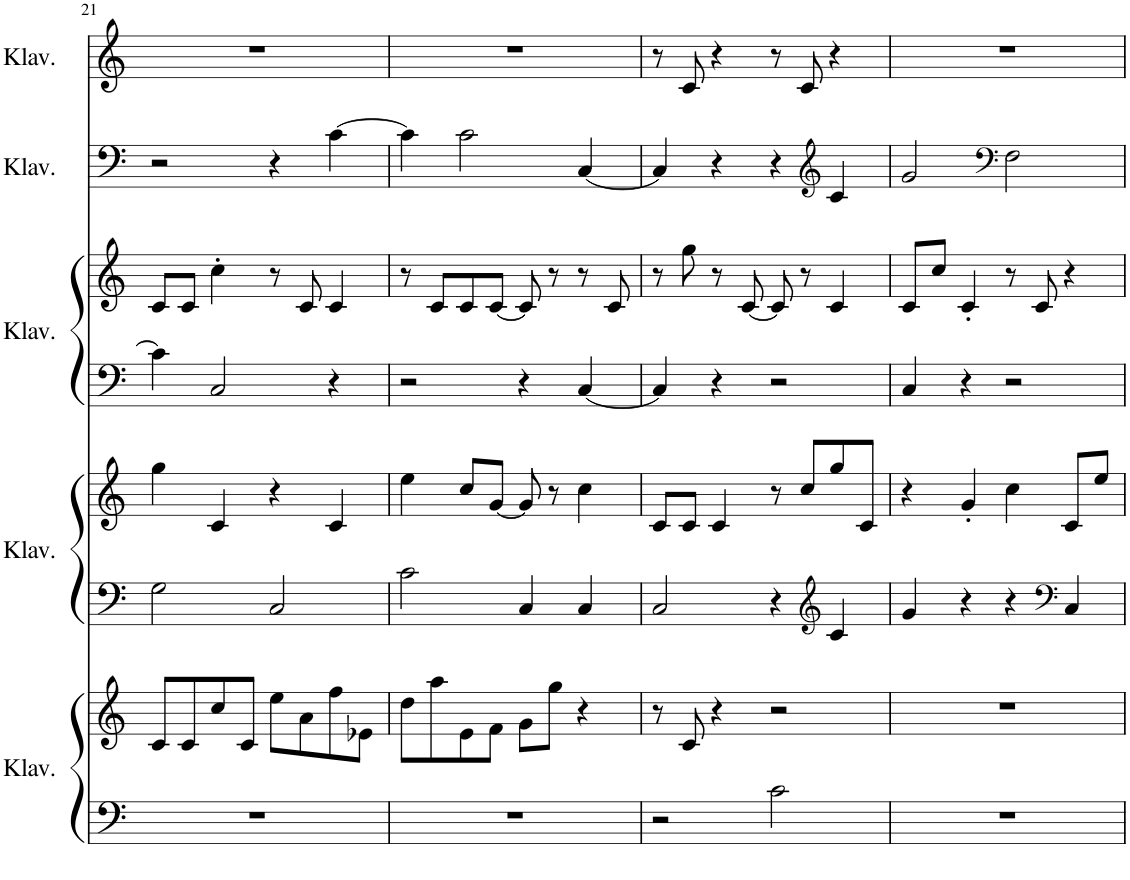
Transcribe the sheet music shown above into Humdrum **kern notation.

**kern	**kern	**kern	**kern	**kern	**kern	**kern	**kern
*part5	*part5	*part4	*part4	*part3	*part3	*part2	*part1
*staff8	*staff7	*staff6	*staff5	*staff4	*staff3	*staff2	*staff1
*I"Klavier	*	*I"Klavier	*	*I"Klavier	*	*I"Klavier	*I"Klavier
*I'Klav.	*	*I'Klav.	*	*I'Klav.	*	*I'Klav.	*I'Klav.
!!LO:PB:g=z
*clefF4	*clefG2	*clefF4	*clefG2	*clefF4	*clefG2	*clefF4	*clefG2
*k[]	*k[]	*k[]	*k[]	*k[]	*k[]	*k[]	*k[]
*M4/4	*M4/4	*M4/4	*M4/4	*M4/4	*M4/4	*M4/4	*M4/4
=21	=21	=21	=21	=21	=21	=21	=21
1r	8c/L	2G\	4gg\	4c\]	8c/L	2r	1r
.	8c/	.	.	.	8c/J	.	.
.	8cc/	.	4c/	2C/	4cc'\	.	.
.	8c/J	.	.	.	.	.	.
.	8ee\L	2C/	4r	.	8r	4r	.
.	8a\	.	.	.	8c/	.	.
.	8ff\	.	4c/	4r	4c/	[4c\	.
.	8e-X\J	.	.	.	.	.	.
=22	=22	=22	=22	=22	=22	=22	=22
1r	8dd\L	2c\	4ee\	2r	8r	4c\]	1r
.	8aa\	.	.	.	8c/L	.	.
.	8e\	.	8cc/L	.	8c/	2c\	.
.	8f\J	.	[8g/J	.	[8c/J	.	.
.	8g\L	4C/	8g/]	4r	8c/]	.	.
.	8gg\J	.	8r	.	8r	.	.
.	4r	4C/	4cc\	[4C/	8r	[4C/	.
.	.	.	.	.	8c/	.	.
=23	=23	=23	=23	=23	=23	=23	=23
2r	8r	2C/	8c/L	4C/]	8r	4C/]	8r
.	8c/	.	8c/J	.	8gg\	.	8c/
.	4r	.	4c/	4r	8r	4r	4r
.	.	.	.	.	[8c/	.	.
2c\	2r	4r	8r	2r	8c/]	4r	8r
.	.	.	8cc/L	.	8r	.	8c/
*	*	*clefG2	*	*	*	*clefG2	*
.	.	4c/	8gg/	.	4c/	4c/	4r
.	.	.	8c/J	.	.	.	.
=24	=24	=24	=24	=24	=24	=24	=24
1r	1r	4g/	4r	4C/	8c/L	2g/	1r
.	.	.	.	.	8cc/J	.	.
.	.	4r	4g'/	4r	4c'/	.	.
*	*	*	*	*	*	*clefF4	*
.	.	4r	4cc\	2r	8r	2F\	.
.	.	.	.	.	8c/	.	.
*	*	*clefF4	*	*	*	*	*
.	.	4C/	8c/L	.	4r	.	.
.	.	.	8ee/J	.	.	.	.
=	=	=	=	=	=	=	=
*-	*-	*-	*-	*-	*-	*-	*-
